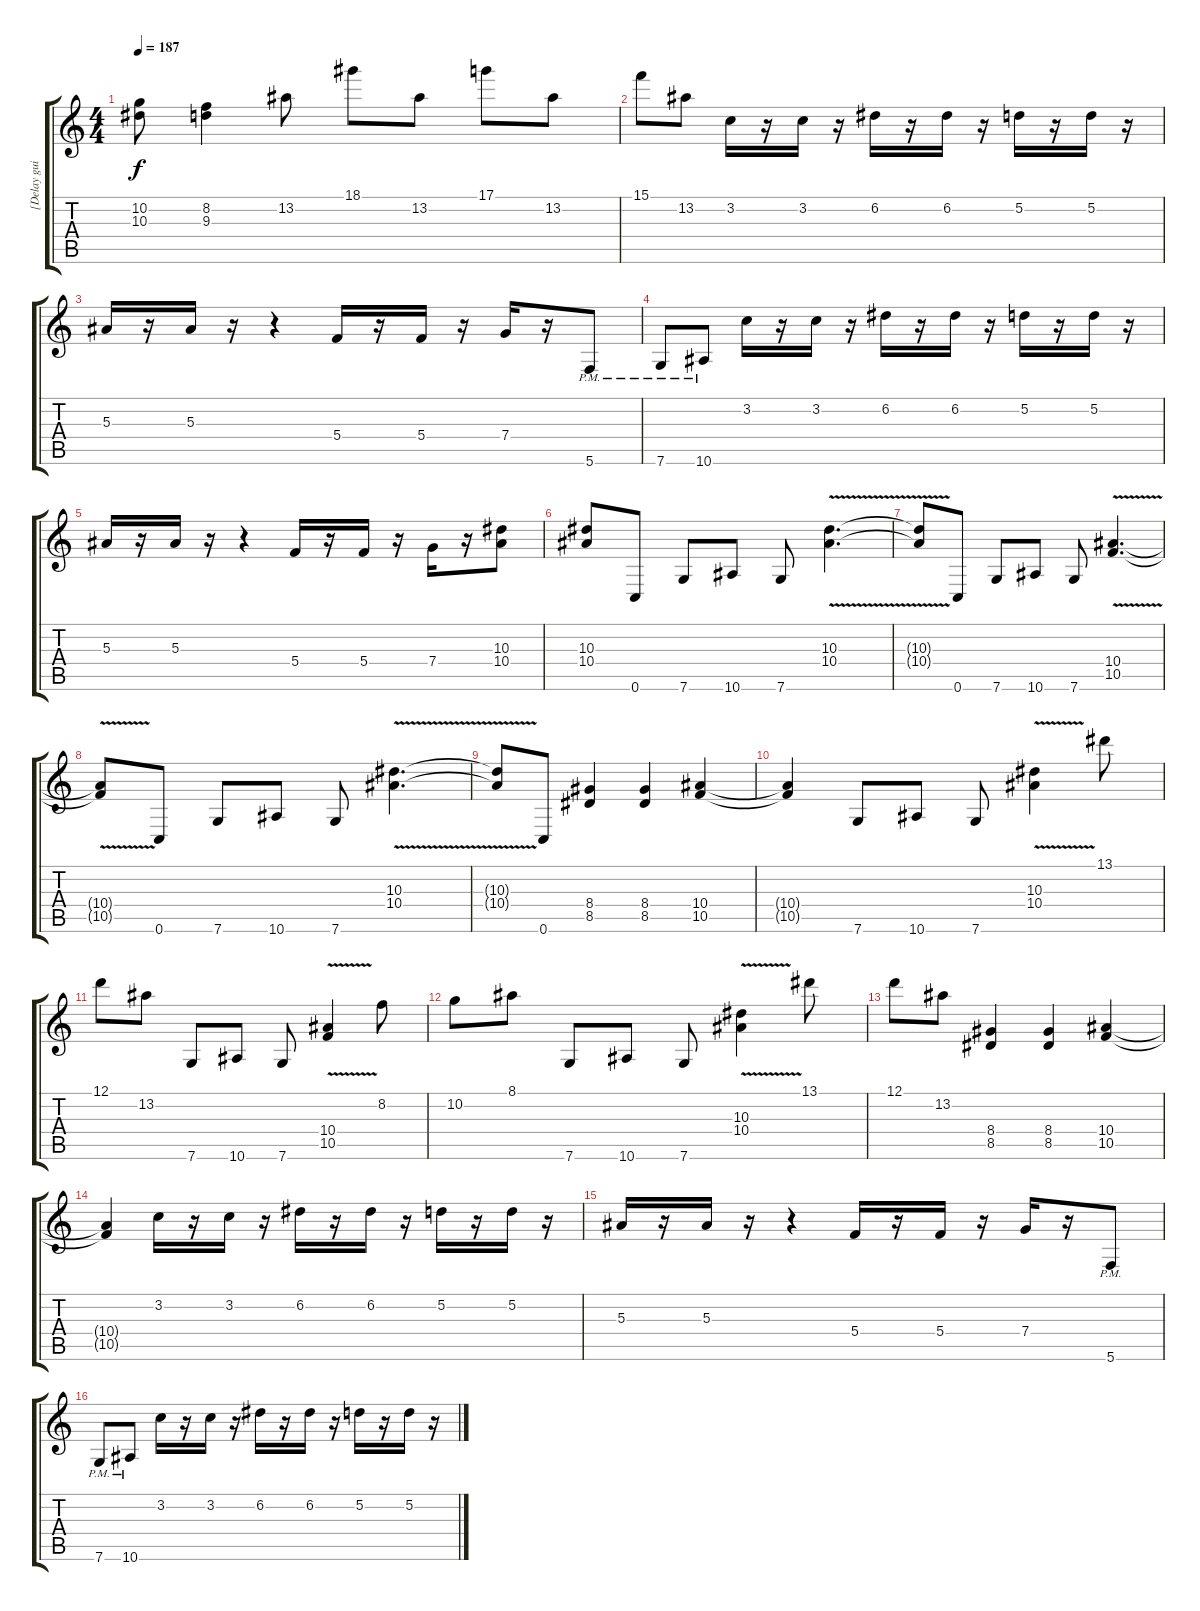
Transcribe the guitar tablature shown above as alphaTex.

\track ("[Delay guitar 2]" "[Delay gui") {instrument overdrivenguitar}
\staff {score tabs}
\tuning (D4 A3 F3 C3 G2 C2) {hide}
\ts (4 4)
\tempo 187
\clef g2
\ks c
(10.2 10.3).8{dy f} (8.2 9.3).4 13.2.8 18.1.8 13.2.8 17.1.8 13.2.8 |
15.1.8 13.2.8 3.2.16 r.16 3.2.16 r.16 6.2.16 r.16 6.2.16 r.16 5.2.16 r.16 5.2.16 r.16 |
5.3.16 r.16 5.3.16 r.16 r.4 5.4.16 r.16 5.4.16 r.16 7.4.16 r.16 5.6{pm}.8 |
7.6{pm}.8 10.6{pm}.8 3.2.16 r.16 3.2.16 r.16 6.2.16 r.16 6.2.16 r.16 5.2.16 r.16 5.2.16 r.16 |
5.3.16 r.16 5.3.16 r.16 r.4 5.4.16 r.16 5.4.16 r.16 7.4.16 r.16 (10.3 10.4).8 |
(10.3 10.4).8 0.6.8 7.6.8 10.6.8 7.6.8 (10.3{v} 10.4{v}).4{d} |
(10.3{t} 10.4{t}).8 0.6.8 7.6.8 10.6.8 7.6.8 (10.4{v} 10.5).4{d} |
(10.4{t} 10.5{t}).8 0.6.8 7.6.8 10.6.8 7.6.8 (10.3{v} 10.4{v}).4{d} |
(10.3{t} 10.4{t}).8 0.6.8 (8.4 8.5).4 (8.4 8.5).4 (10.4 10.5).4 |
(10.4{t} 10.5{t}).4 7.6.8 10.6.8 7.6.8 (10.3{v} 10.4{v}).4 13.1.8 |
12.1.8 13.2.8 7.6.8 10.6.8 7.6.8 (10.4{v} 10.5).4 8.2.8 |
10.2.8 8.1.8 7.6.8 10.6.8 7.6.8 (10.3{v} 10.4{v}).4 13.1.8 |
12.1.8 13.2.8 (8.4 8.5).4 (8.4 8.5).4 (10.4 10.5).4 |
(10.4{t} 10.5{t}).4 3.2.16 r.16 3.2.16 r.16 6.2.16 r.16 6.2.16 r.16 5.2.16 r.16 5.2.16 r.16 |
5.3.16 r.16 5.3.16 r.16 r.4 5.4.16 r.16 5.4.16 r.16 7.4.16 r.16 5.6{pm}.8 |
7.6{pm}.8 10.6{pm}.8 3.2.16 r.16 3.2.16 r.16 6.2.16 r.16 6.2.16 r.16 5.2.16 r.16 5.2.16 r.16
